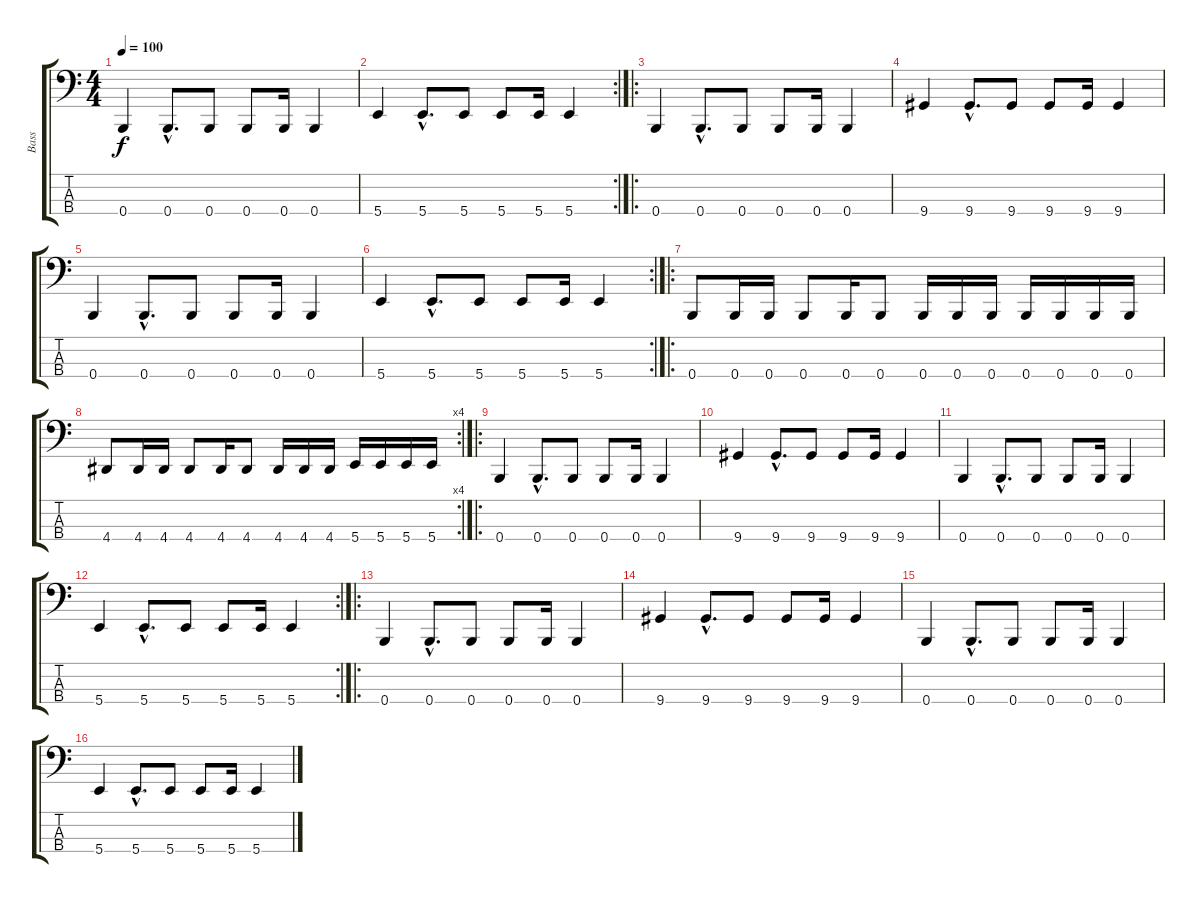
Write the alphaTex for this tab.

\track ("Bass" "Bass") {instrument electricbassfinger}
\staff {score tabs}
\tuning (E2 B1 Gb1 B0) {hide}
\ts (4 4)
\tempo 100
\clef f4
\ks c
0.4.4{dy f} 0.4{hac}.8{d} 0.4.8 0.4.8 0.4.16 0.4.4 |
\rc 2
5.4.4 5.4{hac}.8{d} 5.4.8 5.4.8 5.4.16 5.4.4 |
\ro
0.4.4 0.4{hac}.8{d} 0.4.8 0.4.8 0.4.16 0.4.4 |
9.4.4 9.4{hac}.8{d} 9.4.8 9.4.8 9.4.16 9.4.4 |
0.4.4 0.4{hac}.8{d} 0.4.8 0.4.8 0.4.16 0.4.4 |
\rc 2
5.4.4 5.4{hac}.8{d} 5.4.8 5.4.8 5.4.16 5.4.4 |
\ro
0.4.8 0.4.16 0.4.16 0.4.8 0.4.16 0.4.8 0.4.16 0.4.16 0.4.16 0.4.16 0.4.16 0.4.16 0.4.16 |
\rc 4
4.4.8 4.4.16 4.4.16 4.4.8 4.4.16 4.4.8 4.4.16 4.4.16 4.4.16 5.4.16 5.4.16 5.4.16 5.4.16 |
\ro
0.4.4 0.4{hac}.8{d} 0.4.8 0.4.8 0.4.16 0.4.4 |
9.4.4 9.4{hac}.8{d} 9.4.8 9.4.8 9.4.16 9.4.4 |
0.4.4 0.4{hac}.8{d} 0.4.8 0.4.8 0.4.16 0.4.4 |
\rc 2
5.4.4 5.4{hac}.8{d} 5.4.8 5.4.8 5.4.16 5.4.4 |
\ro
0.4.4 0.4{hac}.8{d} 0.4.8 0.4.8 0.4.16 0.4.4 |
9.4.4 9.4{hac}.8{d} 9.4.8 9.4.8 9.4.16 9.4.4 |
0.4.4 0.4{hac}.8{d} 0.4.8 0.4.8 0.4.16 0.4.4 |
5.4.4 5.4{hac}.8{d} 5.4.8 5.4.8 5.4.16 5.4.4
